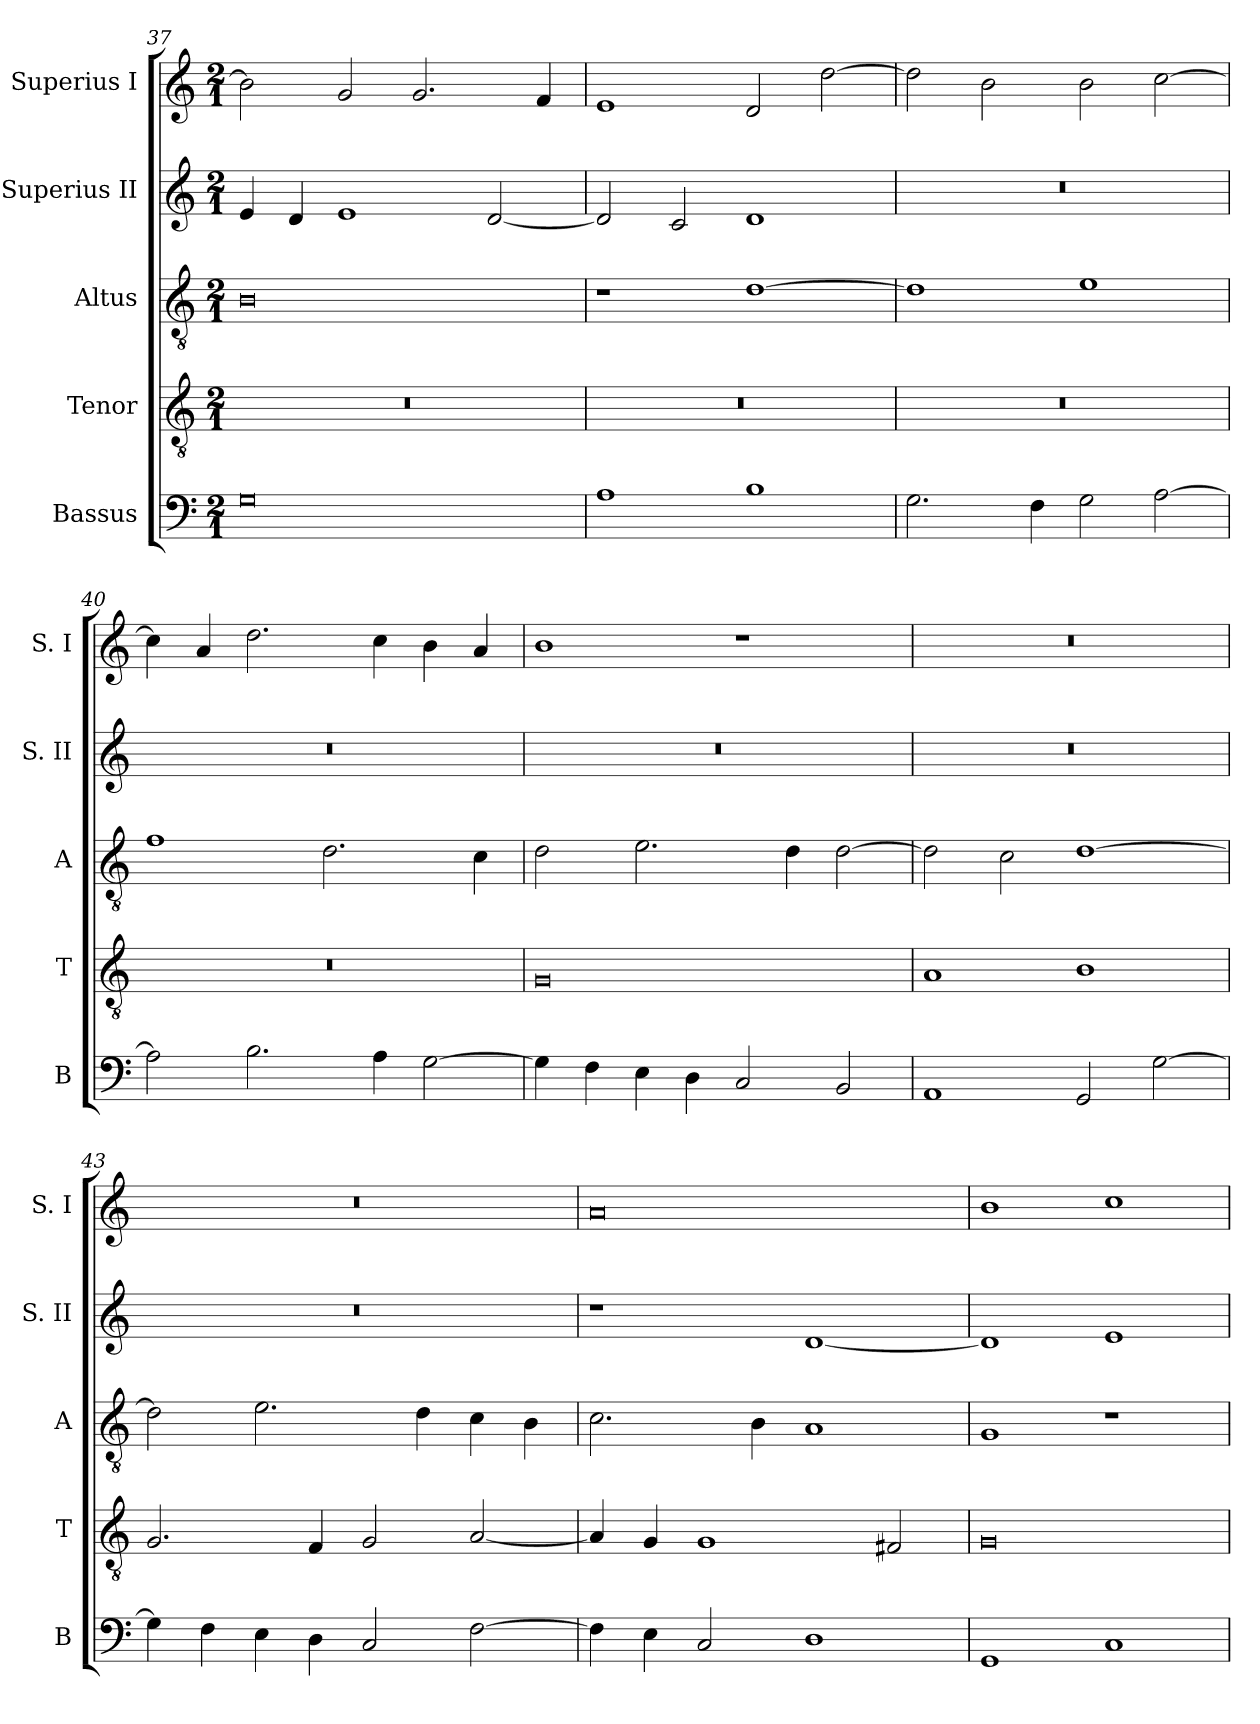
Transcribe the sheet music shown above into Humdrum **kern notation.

**kern	**kern	**kern	**kern	**kern
*part5	*part4	*part3	*part2	*part1
*staff5	*staff4	*staff3	*staff2	*staff1
*I"Bassus	*I"Tenor	*I"Altus	*I"Superius II	*I"Superius I
*I'B	*I'T	*I'A	*I'S. II	*I'S. I
*clefF4	*clefGv2	*clefGv2	*clefG2	*clefG2
*k[]	*k[]	*k[]	*k[]	*k[]
*C:	*C:	*C:	*C:	*C:
*M2/1	*M2/1	*M2/1	*M2/1	*M2/1
=37	=37	=37	=37	=37
0G	0r	0B	4e	2b]
.	.	.	4d	.
.	.	.	1e	2g
.	.	.	.	2.g
.	.	.	[2d	.
.	.	.	.	4f
=38	=38	=38	=38	=38
1A	0r	1r	2d]	1e
.	.	.	2c	.
1B	.	[1d	1d	2d
.	.	.	.	[2dd
=39	=39	=39	=39	=39
2.G	0r	1d]	0r	2dd]
.	.	.	.	2b
4F	.	.	.	.
2G	.	1e	.	2b
[2A	.	.	.	[2cc
=40	=40	=40	=40	=40
2A]	0r	1f	0r	4cc]
.	.	.	.	4a
2.B	.	.	.	2.dd
.	.	2.d	.	.
4A	.	.	.	4cc
[2G	.	.	.	4b
.	.	4c	.	4a
=41	=41	=41	=41	=41
4G]	0G	2d	0r	1b
4F	.	.	.	.
4E	.	2.e	.	.
4D	.	.	.	.
2C	.	.	.	1r
.	.	4d	.	.
2BB	.	[2d	.	.
=42	=42	=42	=42	=42
1AA	1A	2d]	0r	0r
.	.	2c	.	.
2GG	1B	[1d	.	.
[2G	.	.	.	.
=43	=43	=43	=43	=43
4G]	2.G	2d]	0r	0r
4F	.	.	.	.
4E	.	2.e	.	.
4D	4F	.	.	.
2C	2G	.	.	.
.	.	4d	.	.
[2F	[2A	4c	.	.
.	.	4B	.	.
=44	=44	=44	=44	=44
4F]	4A]	2.c	1r	0a
4E	4G	.	.	.
2C	1G	.	.	.
.	.	4B	.	.
1D	.	1A	[1d	.
.	2F#X	.	.	.
=45	=45	=45	=45	=45
1GG	0G	1G	1d]	1b
1C	.	1r	1e	1cc
=	=	=	=	=
*-	*-	*-	*-	*-
